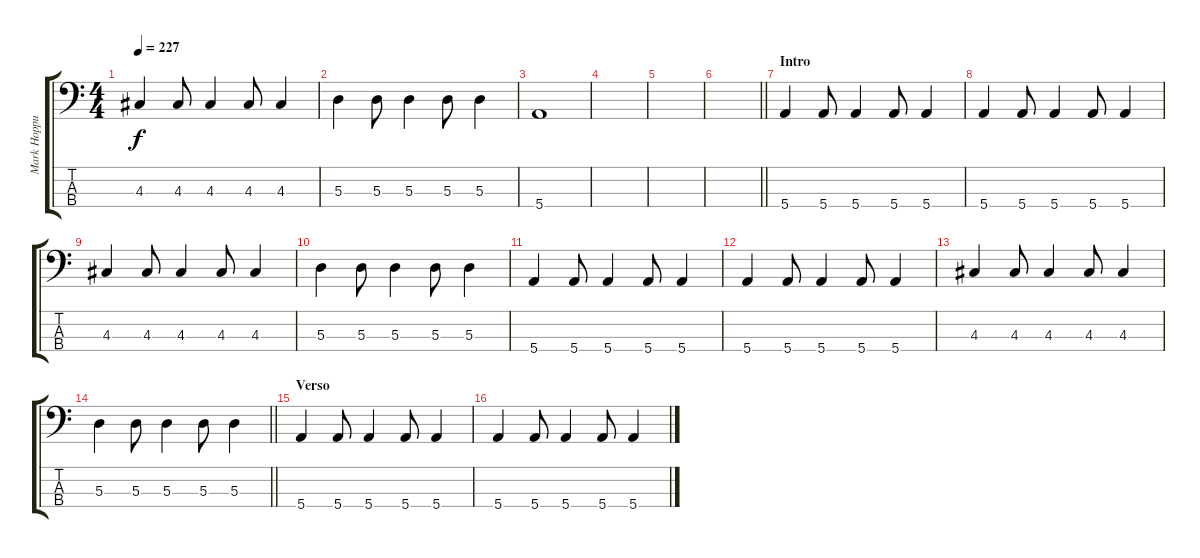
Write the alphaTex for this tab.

\track ("Mark Hoppus - Bass" "Mark Hoppu") {instrument electricbasspick}
\staff {score tabs}
\tuning (G2 D2 A1 E1) {hide}
\ts (4 4)
\tempo 227
\clef f4
\ks c
4.3.4{dy f} 4.3.8 4.3.4 4.3.8 4.3.4 |
5.3.4 5.3.8 5.3.4 5.3.8 5.3.4 |
5.4.1 |
|
|
\barLineRight lightlight
|
\section ("" "Intro")
5.4.4 5.4.8 5.4.4 5.4.8 5.4.4 |
5.4.4 5.4.8 5.4.4 5.4.8 5.4.4 |
4.3.4 4.3.8 4.3.4 4.3.8 4.3.4 |
5.3.4 5.3.8 5.3.4 5.3.8 5.3.4 |
5.4.4 5.4.8 5.4.4 5.4.8 5.4.4 |
5.4.4 5.4.8 5.4.4 5.4.8 5.4.4 |
4.3.4 4.3.8 4.3.4 4.3.8 4.3.4 |
\barLineRight lightlight
5.3.4 5.3.8 5.3.4 5.3.8 5.3.4 |
\section ("" "Verso")
5.4.4 5.4.8 5.4.4 5.4.8 5.4.4 |
5.4.4 5.4.8 5.4.4 5.4.8 5.4.4
